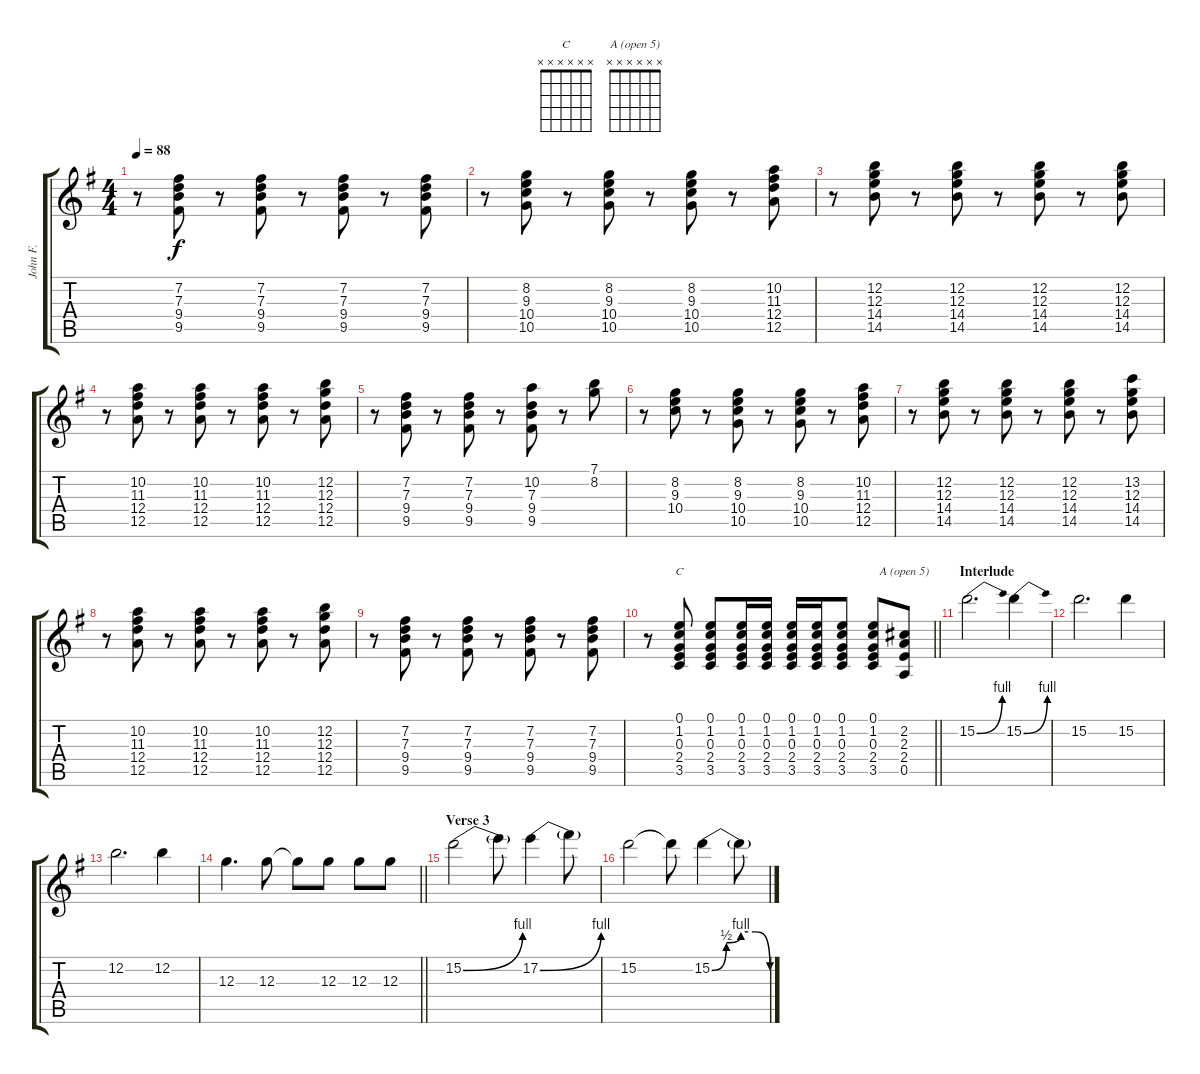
\track ("John F." "John F.") {instrument electricguitarclean}
\staff {score tabs}
\tuning (E4 B3 G3 D3 A2 E2) {hide}
\chord ("C" x x x x x x)
\chord ("A (open 5)" x x x x x x)
\ts (4 4)
\tempo 88
\clef g2
\ks g
r.8{dy f} (7.2 7.3 9.4 9.5).8 r.8 (7.2 7.3 9.4 9.5).8 r.8 (7.2 7.3 9.4 9.5).8 r.8 (7.2 7.3 9.4 9.5).8 |
r.8 (8.2 9.3 10.4 10.5).8 r.8 (8.2 9.3 10.4 10.5).8 r.8 (8.2 9.3 10.4 10.5).8 r.8 (10.2 11.3 12.4 12.5).8 |
r.8 (12.2 12.3 14.4 14.5).8 r.8 (12.2 12.3 14.4 14.5).8 r.8 (12.2 12.3 14.4 14.5).8 r.8 (12.2 12.3 14.4 14.5).8 |
r.8 (10.2 11.3 12.4 12.5).8 r.8 (10.2 11.3 12.4 12.5).8 r.8 (10.2 11.3 12.4 12.5).8 r.8 (12.2 12.3 12.4 12.5).8 |
r.8 (7.2 7.3 9.4 9.5).8 r.8 (7.2 7.3 9.4 9.5).8 r.8 (10.2 7.3 9.4 9.5).8 r.8 (7.1 8.2).8 |
r.8 (8.2 9.3 10.4).8 r.8 (8.2 9.3 10.4 10.5).8 r.8 (8.2 9.3 10.4 10.5).8 r.8 (10.2 11.3 12.4 12.5).8 |
r.8 (12.2 12.3 14.4 14.5).8 r.8 (12.2 12.3 14.4 14.5).8 r.8 (12.2 12.3 14.4 14.5).8 r.8 (13.2 12.3 14.4 14.5).8 |
r.8 (10.2 11.3 12.4 12.5).8 r.8 (10.2 11.3 12.4 12.5).8 r.8 (10.2 11.3 12.4 12.5).8 r.8 (12.2 12.3 12.4 12.5).8 |
r.8 (7.2 7.3 9.4 9.5).8 r.8 (7.2 7.3 9.4 9.5).8 r.8 (7.2 7.3 9.4 9.5).8 r.8 (7.2 7.3 9.4 9.5).8 |
\barLineRight lightlight
r.8 (0.1 1.2 0.3 2.4 3.5).8{ch "C"} (0.1 1.2 0.3 2.4 3.5).8 (0.1 1.2 0.3 2.4 3.5).16 (0.1 1.2 0.3 2.4 3.5).16 (0.1 1.2 0.3 2.4 3.5).16 (0.1 1.2 0.3 2.4 3.5).16 (0.1 1.2 0.3 2.4 3.5).8 (0.1 1.2 0.3 2.4 3.5).8 (2.2 2.3 2.4 0.5).8{ch "A (open 5)"} |
\section ("" "Interlude")
15.2{be (bend 0 0 60 4)}.2{d instrument distortionguitar} 15.2{be (bend 0 0 60 4)}.4 |
15.2.2{d} 15.2.4 |
12.2.2{d} 12.2.4 |
\barLineRight lightlight
12.3.4{d} 12.3.8 12.3{t}.8 12.3.8 12.3.8 12.3.8 |
\section ("" "Verse 3")
15.2{be (bend 0 0 60 4)}.2 15.2{t}.8 17.2{be (bend 0 0 60 4)}.4 17.2{t}.8 |
15.2.2 15.2{t}.8 15.2{be (custom 0 0 15 2 30 4 45 4 60 0)}.4 15.2{t}.8
